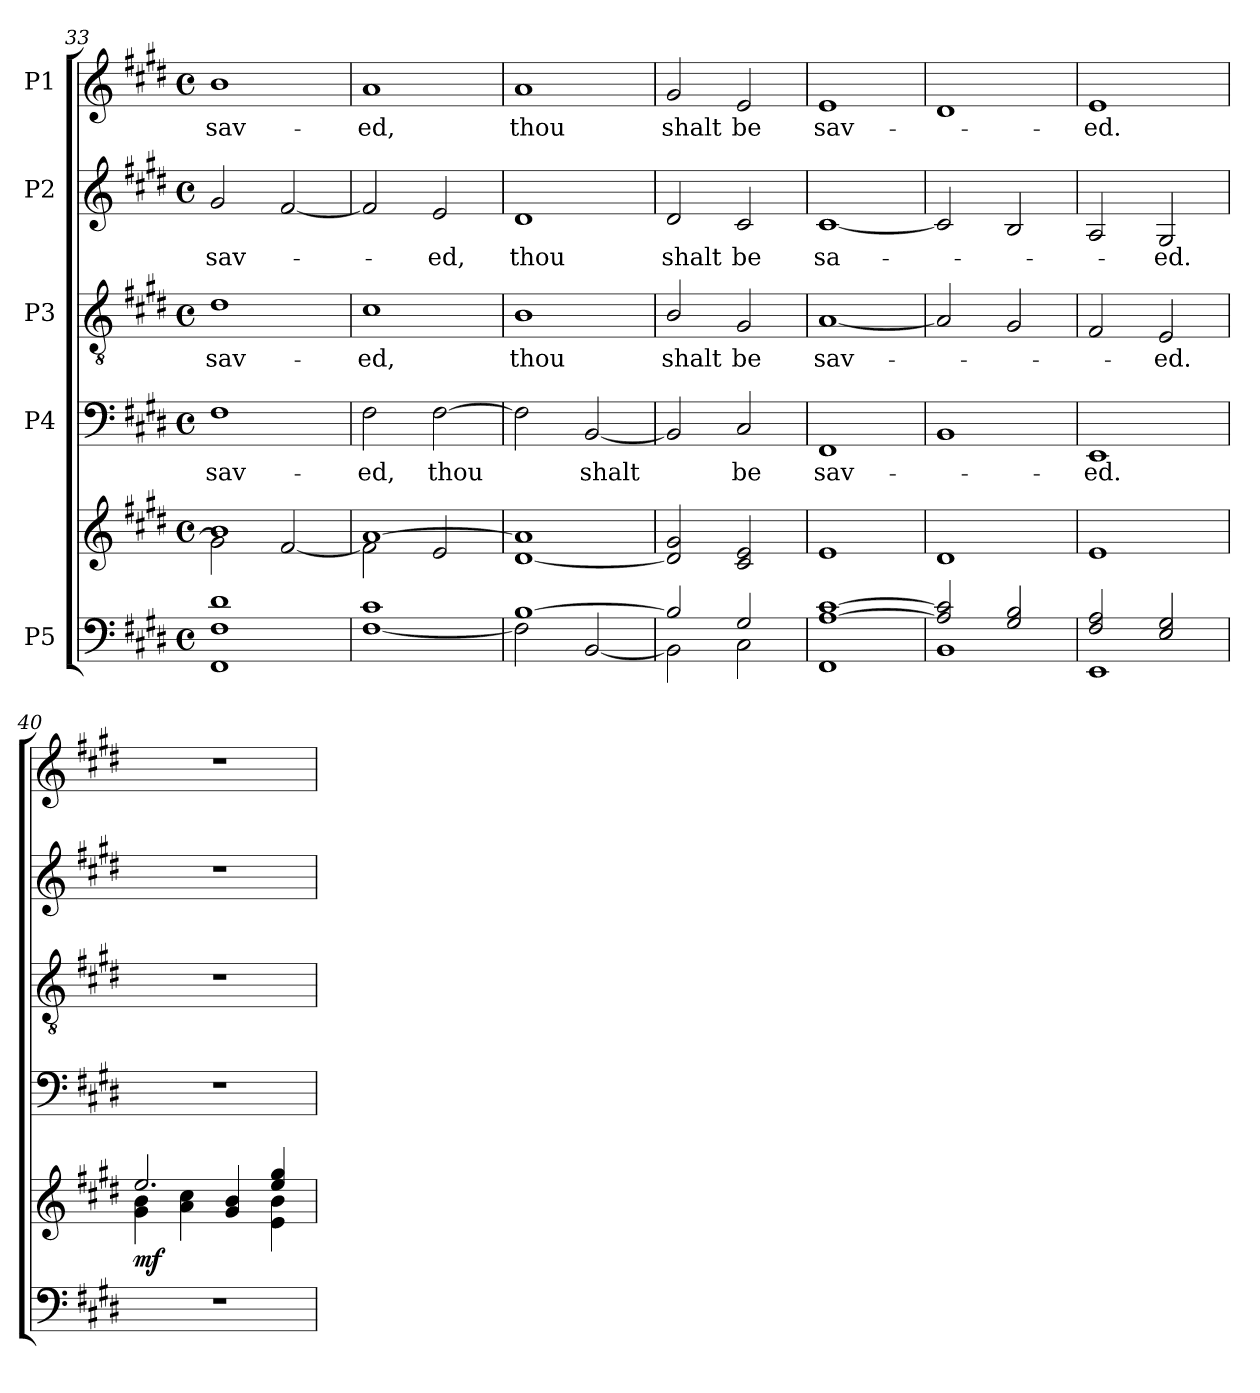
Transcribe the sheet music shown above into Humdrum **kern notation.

**kern	**kern	**dynam	**kern	**text	**kern	**text	**kern	**text	**kern	**text
*part5	*part5	*part5	*part4	*part4	*part3	*part3	*part2	*part2	*part1	*part1
*staff6	*staff5	*staff5/6	*staff4	*staff4	*staff3	*staff3	*staff2	*staff2	*staff1	*staff1
*I"P5	*	*	*I"P4	*	*I"P3	*	*I"P2	*	*I"P1	*
*clefF4	*clefG2	*	*clefF4	*	*clefGv2	*	*clefG2	*	*clefG2	*
*	*	*	*	*	*ITrd7c12	*	*	*	*	*
*k[f#c#g#d#]	*k[f#c#g#d#]	*	*k[f#c#g#d#]	*	*k[f#c#g#d#]	*	*k[f#c#g#d#]	*	*k[f#c#g#d#]	*
*E:	*E:	*	*E:	*	*E:	*	*E:	*	*E:	*
*M4/4	*M4/4	*	*M4/4	*	*M4/4	*	*M4/4	*	*M4/4	*
*met(c)	*met(c)	*	*met(c)	*	*met(c)	*	*met(c)	*	*met(c)	*
=33	=33	=33	=33	=33	=33	=33	=33	=33	=33	=33
*	*^	*	*	*	*	*	*	*	*	*
!	!	!	!	!	!LO:LY:b:color=#000000	!	!	!	!	!	!
!	!	!	!	!	!	!	!LO:LY:b:color=#000000	!	!	!	!
!	!	!	!	!	!	!	!	!	!LO:LY:b:color=#000000	!	!
!	!	!	!	!	!	!	!	!	!	!	!LO:LY:b:color=#000000
1FF#i 1F#i 1d#i	1bi	2g#i\]	.	1F#i	sav-	1D#i	sav-	2g#i/	sav-	1bi	sav-
.	.	[2f#i/	.	.	.	.	.	[2f#i/	.	.	.
=34	=34	=34	=34	=34	=34	=34	=34	=34	=34	=34	=34
!	!	!	!	!	!LO:LY:b:color=#000000	!	!	!	!	!	!
!	!	!	!	!	!	!	!LO:LY:b:color=#000000	!	!	!	!
!	!	!	!	!	!	!	!	!	!	!	!LO:LY:b:color=#000000
[1F#i 1c#i	[1ai	2f#i\]	.	2F#i\	-ed,	1C#i	-ed,	2f#i/]	.	1ai	-ed,
!	!	!	!	!	!LO:LY:b:color=#000000	!	!	!	!	!	!
!	!	!	!	!	!	!	!	!	!LO:LY:b:color=#000000	!	!
.	.	2ei/	.	[2F#i\	thou	.	.	2ei/	-ed,	.	.
*	*v	*v	*	*	*	*	*	*	*	*	*
=35	=35	=35	=35	=35	=35	=35	=35	=35	=35	=35
*^	*	*	*	*	*	*	*	*	*	*
*	*	*^	*	*	*	*	*	*	*	*	*
!	!	!	!	!	!	!	!	!LO:LY:b:color=#000000	!	!	!	!
*	*	*v	*v	*	*	*	*	*	*	*	*	*
*	*	*^	*	*	*	*	*	*	*	*	*
!	!	!	!	!	!	!	!	!	!	!LO:LY:b:color=#000000	!	!
*	*	*v	*v	*	*	*	*	*	*	*	*	*
*	*	*^	*	*	*	*	*	*	*	*	*
!	!	!	!	!	!	!	!	!	!	!	!	!LO:LY:b:color=#000000
*	*	*v	*v	*	*	*	*	*	*	*	*	*
[1Bi	2F#i\]	[1d#i 1ai]	.	2F#i\]	.	1BBi	thou	1d#i	thou	1ai	thou
!	!	!	!	!	!LO:LY:b:color=#000000	!	!	!	!	!	!
.	[2BBi/	.	.	[2BBi/	shalt	.	.	.	.	.	.
=36	=36	=36	=36	=36	=36	=36	=36	=36	=36	=36	=36
!	!	!	!	!	!	!	!LO:LY:b:color=#000000	!	!	!	!
!	!	!	!	!	!	!	!	!	!LO:LY:b:color=#000000	!	!
!	!	!	!	!	!	!	!	!	!	!	!LO:LY:b:color=#000000
2Bi/]	2BBi\]	2d#i/] 2g#i	.	2BBi/]	.	2BBi/	shalt	2d#i/	shalt	2g#i/	shalt
!	!	!	!	!	!LO:LY:b:color=#000000	!	!	!	!	!	!
!	!	!	!	!	!	!	!LO:LY:b:color=#000000	!	!	!	!
!	!	!	!	!	!	!	!	!	!LO:LY:b:color=#000000	!	!
!	!	!	!	!	!	!	!	!	!	!	!LO:LY:b:color=#000000
2G#i/	2C#i\	2c#i/ 2ei	.	2C#i/	be	2GG#i/	be	2c#i/	be	2ei/	be
*v	*v	*	*	*	*	*	*	*	*	*	*
=37	=37	=37	=37	=37	=37	=37	=37	=37	=37	=37
*^	*	*	*	*	*	*	*	*	*	*
!	!	!	!	!	!LO:LY:b:color=#000000	!	!	!	!	!	!
*v	*v	*	*	*	*	*	*	*	*	*	*
*^	*	*	*	*	*	*	*	*	*	*
!	!	!	!	!	!	!	!LO:LY:b:color=#000000	!	!	!	!
*v	*v	*	*	*	*	*	*	*	*	*	*
*^	*	*	*	*	*	*	*	*	*	*
!	!	!	!	!	!	!	!	!	!LO:LY:b:color=#000000	!	!
*v	*v	*	*	*	*	*	*	*	*	*	*
*^	*	*	*	*	*	*	*	*	*	*
!	!	!	!	!	!	!	!	!	!	!	!LO:LY:b:color=#000000
*v	*v	*	*	*	*	*	*	*	*	*	*
1FF#i [1Ai [1c#i	1ei	.	1FF#i	sav-	[1AAi	sav-	[1c#i	sa-	1ei	sav-
=38	=38	=38	=38	=38	=38	=38	=38	=38	=38	=38
*^	*	*	*	*	*	*	*	*	*	*
2Ai/] 2c#i]	1BBi	1d#i	.	1BBi	.	2AAi/]	.	2c#i/]	.	1d#i	.
2G#i/ 2Bi	.	.	.	.	.	2GG#i/	.	2Bi/	.	.	.
=39	=39	=39	=39	=39	=39	=39	=39	=39	=39	=39	=39
!	!	!	!	!	!LO:LY:b:color=#000000	!	!	!	!	!	!
!	!	!	!	!	!	!	!	!	!	!	!LO:LY:b:color=#000000
2F#i/ 2Ai	1EEi	1ei	.	1EEi	-ed.	2FF#i/	.	2Ai/	.	1ei	-ed.
!	!	!	!	!	!	!	!LO:LY:b:color=#000000	!	!	!	!
!	!	!	!	!	!	!	!	!	!LO:LY:b:color=#000000	!	!
2Ei/ 2G#i	.	.	.	.	.	2EEi/	-ed.	2G#i/	-ed.	.	.
*v	*v	*	*	*	*	*	*	*	*	*	*
!!LO:PB:g=z
=40	=40	=40	=40	=40	=40	=40	=40	=40	=40	=40
*	*^	*	*	*	*	*	*	*	*	*
1r	2.eei/	4g#i\ 4bi	mf	1r	.	1r	.	1r	.	1r	.
.	.	4ai\ 4cc#i	.	.	.	.	.	.	.	.	.
.	.	4g#i/ 4bi	.	.	.	.	.	.	.	.	.
.	4eei/ 4gg#i	4ei\ 4bi	.	.	.	.	.	.	.	.	.
*	*v	*v	*	*	*	*	*	*	*	*	*
=	=	=	=	=	=	=	=	=	=	=
*-	*-	*-	*-	*-	*-	*-	*-	*-	*-	*-
